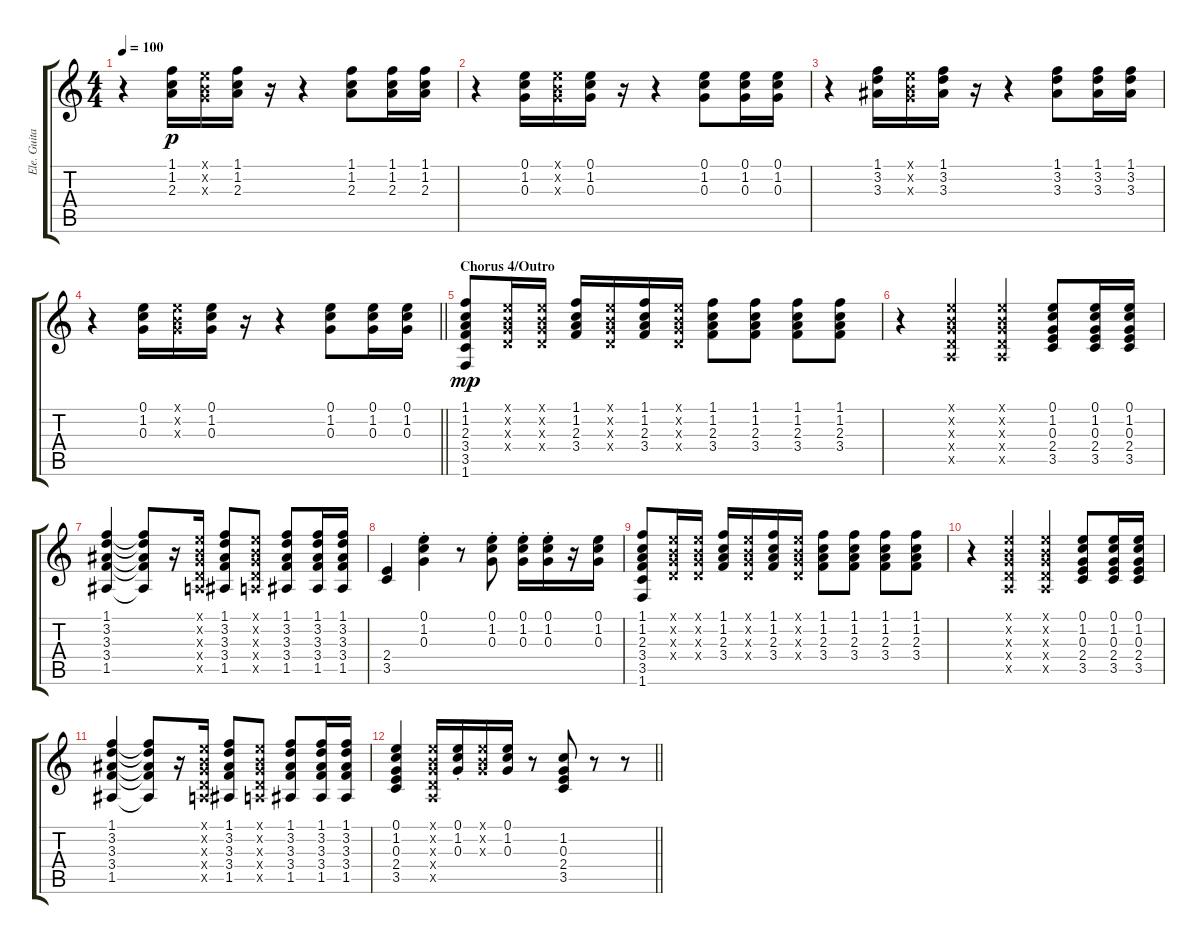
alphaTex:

\track ("Ele. Guitar" "Ele. Guita") {instrument electricguitarclean}
\staff {score tabs}
\tuning (E4 B3 G3 D3 A2 E2) {hide}
\ts (4 4)
\tempo 100
\clef g2
\ks c
r.4{dy p} (1.1 1.2 2.3).16 (0.1{x} 0.2{x} 0.3{x}).16 (1.1 1.2 2.3).16 r.16 r.4 (1.1 1.2 2.3).8 (1.1 1.2 2.3).16 (1.1 1.2 2.3).16 |
r.4 (0.1 1.2 0.3).16 (0.1{x} 0.2{x} 0.3{x}).16 (0.1 1.2 0.3).16 r.16 r.4 (0.1 1.2 0.3).8 (0.1 1.2 0.3).16 (0.1 1.2 0.3).16 |
r.4 (1.1 3.2 3.3).16 (0.1{x} 0.2{x} 0.3{x}).16 (1.1 3.2 3.3).16 r.16 r.4 (1.1 3.2 3.3).8 (1.1 3.2 3.3).16 (1.1 3.2 3.3).16 |
\barLineRight lightlight
r.4 (0.1 1.2 0.3).16 (0.1{x} 0.2{x} 0.3{x}).16 (0.1 1.2 0.3).16 r.16 r.4 (0.1 1.2 0.3).8 (0.1 1.2 0.3).16 (0.1 1.2 0.3).16 |
\section ("" "Chorus 4/Outro")
(1.1 1.2 2.3 3.4 3.5 1.6).8{dy mp} (0.1{x} 0.2{x} 0.3{x} 0.4{x}).16 (0.1{x} 0.2{x} 0.3{x} 0.4{x}).16 (1.1 1.2 2.3 3.4).16 (0.1{x} 0.2{x} 0.3{x} 0.4{x}).16 (1.1 1.2 2.3 3.4).16 (0.1{x} 0.2{x} 0.3{x} 0.4{x}).16 (1.1 1.2 2.3 3.4).8 (1.1 1.2 2.3 3.4).8 (1.1 1.2 2.3 3.4).8 (1.1 1.2 2.3 3.4).8 |
r.4 (0.1{x} 0.2{x} 0.3{x} 0.4{x} 0.5{x}).4 (0.1{x} 0.2{x} 0.3{x} 0.4{x} 0.5{x}).4 (0.1 1.2 0.3 2.4 3.5).8 (0.1 1.2 0.3 2.4 3.5).16 (0.1 1.2 0.3 2.4 3.5).16 |
(1.1 3.2 3.3 3.4 1.5).4 (1.1{t} 3.2{t} 3.3{t} 3.4{t} 1.5{t}).8 r.16 (0.1{x} 0.2{x} 0.3{x} 0.4{x} 0.5{x}).16 (1.1 3.2 3.3 3.4 1.5).8 (0.1{x} 0.2{x} 0.3{x} 0.4{x} 0.5{x}).8 (1.1 3.2 3.3 3.4 1.5).8 (1.1 3.2 3.3 3.4 1.5).16 (1.1 3.2 3.3 3.4 1.5).16 |
(2.4 3.5).4 (0.1{st} 1.2{st} 0.3{st}).4 r.8 (0.1 1.2 0.3{st}).8 (0.1 1.2 0.3{st}).16 (0.1 1.2 0.3{st}).16 r.16 (0.1 1.2 0.3).16 |
(1.1 1.2 2.3 3.4 3.5 1.6).8 (0.1{x} 0.2{x} 0.3{x} 0.4{x}).16 (0.1{x} 0.2{x} 0.3{x} 0.4{x}).16 (1.1 1.2 2.3 3.4).16 (0.1{x} 0.2{x} 0.3{x} 0.4{x}).16 (1.1 1.2 2.3 3.4).16 (0.1{x} 0.2{x} 0.3{x} 0.4{x}).16 (1.1 1.2 2.3 3.4).8 (1.1 1.2 2.3 3.4).8 (1.1 1.2 2.3 3.4).8 (1.1 1.2 2.3 3.4).8 |
r.4 (0.1{x} 0.2{x} 0.3{x} 0.4{x} 0.5{x}).4 (0.1{x} 0.2{x} 0.3{x} 0.4{x} 0.5{x}).4 (0.1 1.2 0.3 2.4 3.5).8 (0.1 1.2 0.3 2.4 3.5).16 (0.1 1.2 0.3 2.4 3.5).16 |
(1.1 3.2 3.3 3.4 1.5).4 (1.1{t} 3.2{t} 3.3{t} 3.4{t} 1.5{t}).8 r.16 (0.1{x} 0.2{x} 0.3{x} 0.4{x} 0.5{x}).16 (1.1 3.2 3.3 3.4 1.5).8 (0.1{x} 0.2{x} 0.3{x} 0.4{x} 0.5{x}).8 (1.1 3.2 3.3 3.4 1.5).8 (1.1 3.2 3.3 3.4 1.5).16 (1.1 3.2 3.3 3.4 1.5).16 |
\barLineRight lightlight
(0.1 1.2 0.3 2.4 3.5).4 (0.1{x} 0.2{x} 0.3{x} 0.4{x} 0.5{x}).16 (0.1{st} 1.2{st} 0.3{st}).16 (0.1{x} 0.2{x} 0.3{x}).16 (0.1 1.2 0.3).16 r.8 (1.2 0.3 2.4 3.5).8 r.8 r.8
